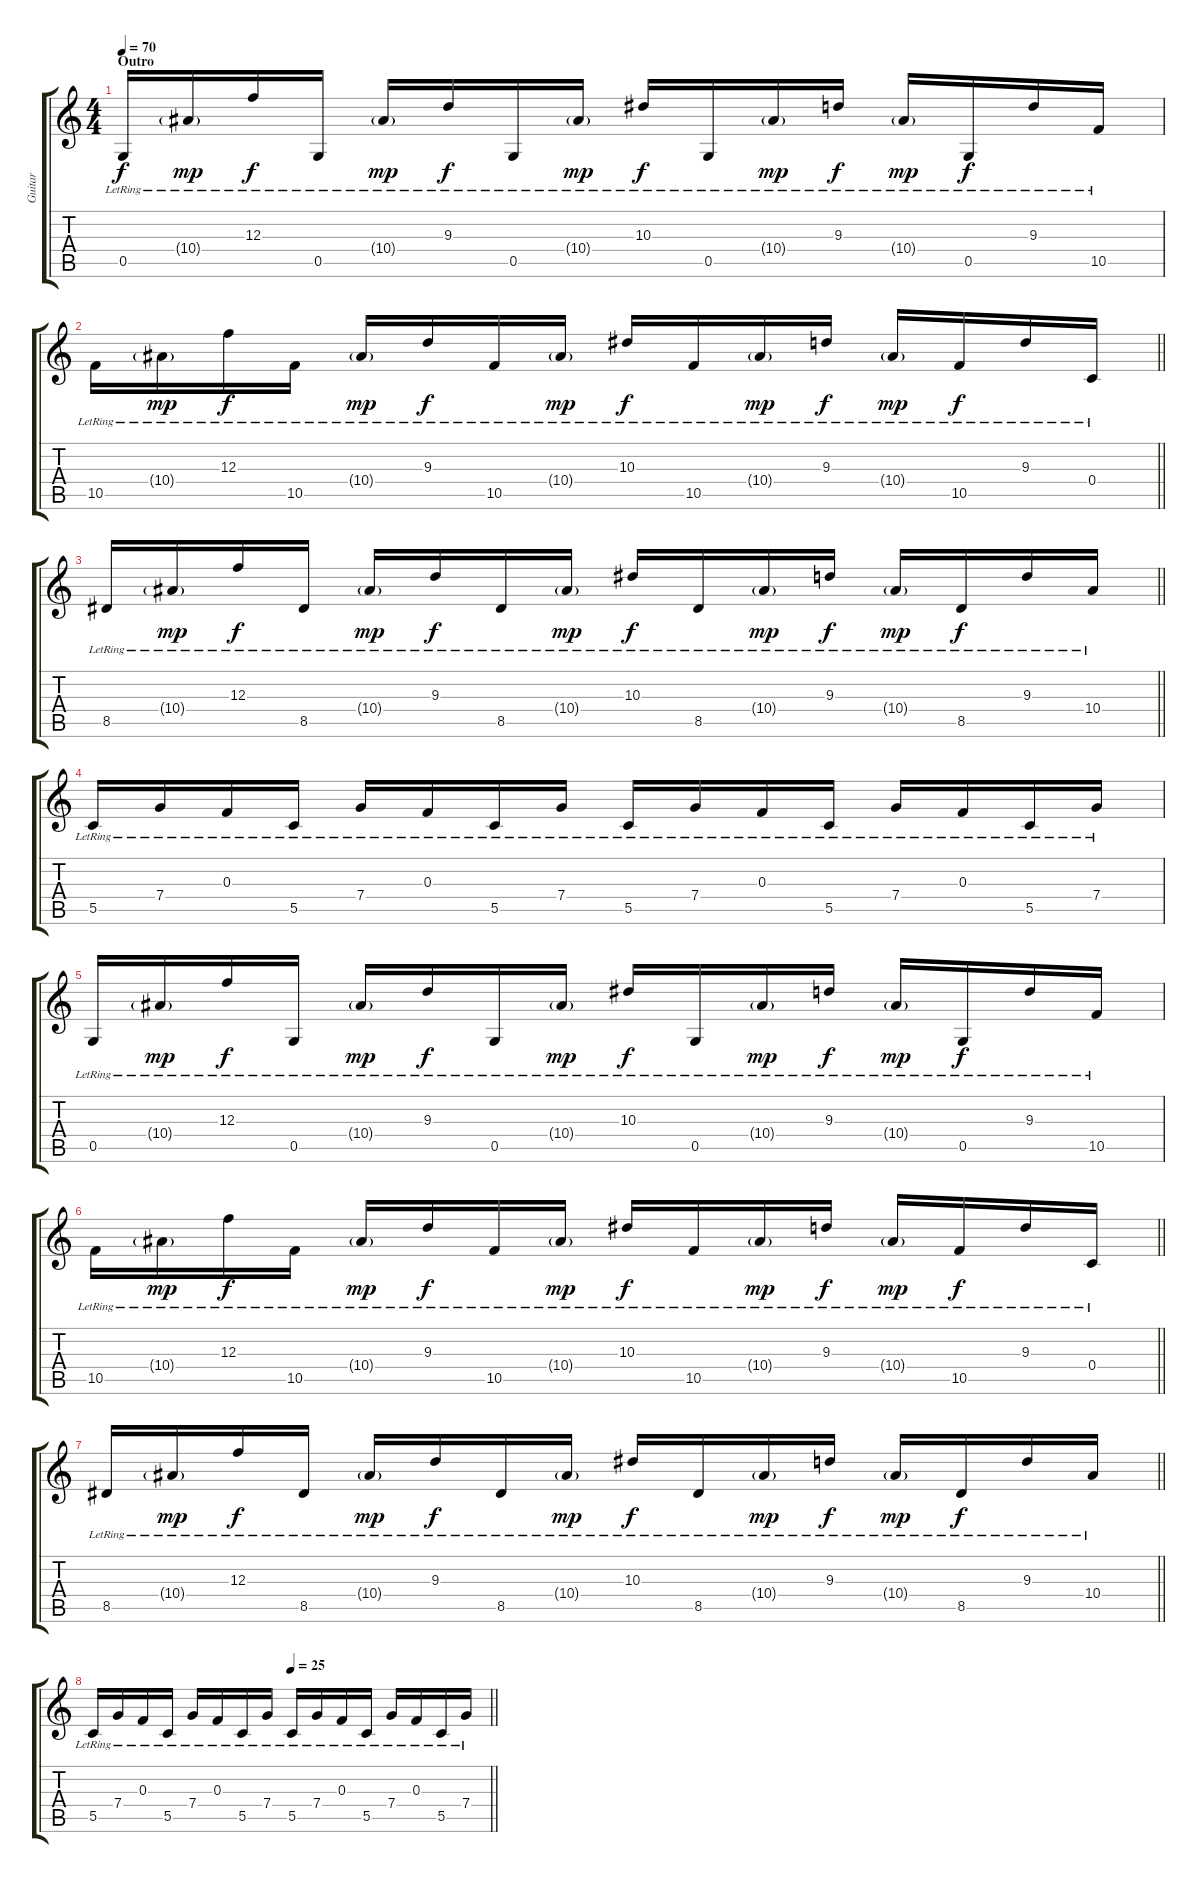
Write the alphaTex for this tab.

\track ("Guitar" "Guitar") {instrument acousticguitarsteel}
\staff {score tabs}
\tuning (D4 A3 F3 C3 G2 D2) {hide}
\ts (4 4)
\section ("" "Outro")
\tempo 70
\clef g2
\ks c
0.5{lr}.16{dy f} 10.4{g lr}.16{dy mp} 12.3{lr}.16{dy f} 0.5{lr}.16 10.4{g lr}.16{dy mp} 9.3{lr}.16{dy f} 0.5{lr}.16 10.4{g lr}.16{dy mp} 10.3{lr}.16{dy f} 0.5{lr}.16 10.4{g lr}.16{dy mp} 9.3{lr}.16{dy f} 10.4{g lr}.16{dy mp} 0.5{lr}.16{dy f} 9.3{lr}.16 10.5{lr}.16 |
\barLineRight lightlight
10.5{lr}.16 10.4{g lr}.16{dy mp} 12.3{lr}.16{dy f} 10.5{lr}.16 10.4{g lr}.16{dy mp} 9.3{lr}.16{dy f} 10.5{lr}.16 10.4{g lr}.16{dy mp} 10.3{lr}.16{dy f} 10.5{lr}.16 10.4{g lr}.16{dy mp} 9.3{lr}.16{dy f} 10.4{g lr}.16{dy mp} 10.5{lr}.16{dy f} 9.3{lr}.16 0.4{lr}.16 |
\barLineRight lightlight
8.5{lr}.16 10.4{g lr}.16{dy mp} 12.3{lr}.16{dy f} 8.5{lr}.16 10.4{g lr}.16{dy mp} 9.3{lr}.16{dy f} 8.5{lr}.16 10.4{g lr}.16{dy mp} 10.3{lr}.16{dy f} 8.5{lr}.16 10.4{g lr}.16{dy mp} 9.3{lr}.16{dy f} 10.4{g lr}.16{dy mp} 8.5{lr}.16{dy f} 9.3{lr}.16 10.4{lr}.16 |
5.5{lr}.16 7.4{lr}.16 0.3{lr}.16 5.5{lr}.16 7.4{lr}.16 0.3{lr}.16 5.5{lr}.16 7.4{lr}.16 5.5{lr}.16 7.4{lr}.16 0.3{lr}.16 5.5{lr}.16 7.4{lr}.16 0.3{lr}.16 5.5{lr}.16 7.4{lr}.16 |
0.5{lr}.16 10.4{g lr}.16{dy mp} 12.3{lr}.16{dy f} 0.5{lr}.16 10.4{g lr}.16{dy mp} 9.3{lr}.16{dy f} 0.5{lr}.16 10.4{g lr}.16{dy mp} 10.3{lr}.16{dy f} 0.5{lr}.16 10.4{g lr}.16{dy mp} 9.3{lr}.16{dy f} 10.4{g lr}.16{dy mp} 0.5{lr}.16{dy f} 9.3{lr}.16 10.5{lr}.16 |
\barLineRight lightlight
10.5{lr}.16 10.4{g lr}.16{dy mp} 12.3{lr}.16{dy f} 10.5{lr}.16 10.4{g lr}.16{dy mp} 9.3{lr}.16{dy f} 10.5{lr}.16 10.4{g lr}.16{dy mp} 10.3{lr}.16{dy f} 10.5{lr}.16 10.4{g lr}.16{dy mp} 9.3{lr}.16{dy f} 10.4{g lr}.16{dy mp} 10.5{lr}.16{dy f} 9.3{lr}.16 0.4{lr}.16 |
\barLineRight lightlight
8.5{lr}.16 10.4{g lr}.16{dy mp} 12.3{lr}.16{dy f} 8.5{lr}.16 10.4{g lr}.16{dy mp} 9.3{lr}.16{dy f} 8.5{lr}.16 10.4{g lr}.16{dy mp} 10.3{lr}.16{dy f} 8.5{lr}.16 10.4{g lr}.16{dy mp} 9.3{lr}.16{dy f} 10.4{g lr}.16{dy mp} 8.5{lr}.16{dy f} 9.3{lr}.16 10.4{lr}.16 |
\tempo (25 0.5)
\barLineRight lightlight
5.5{lr}.16 7.4{lr}.16 0.3{lr}.16 5.5{lr}.16 7.4{lr}.16 0.3{lr}.16 5.5{lr}.16 7.4{lr}.16 5.5{lr}.16 7.4{lr}.16 0.3{lr}.16 5.5{lr}.16 7.4{lr}.16 0.3{lr}.16 5.5{lr}.16 7.4{lr}.16
